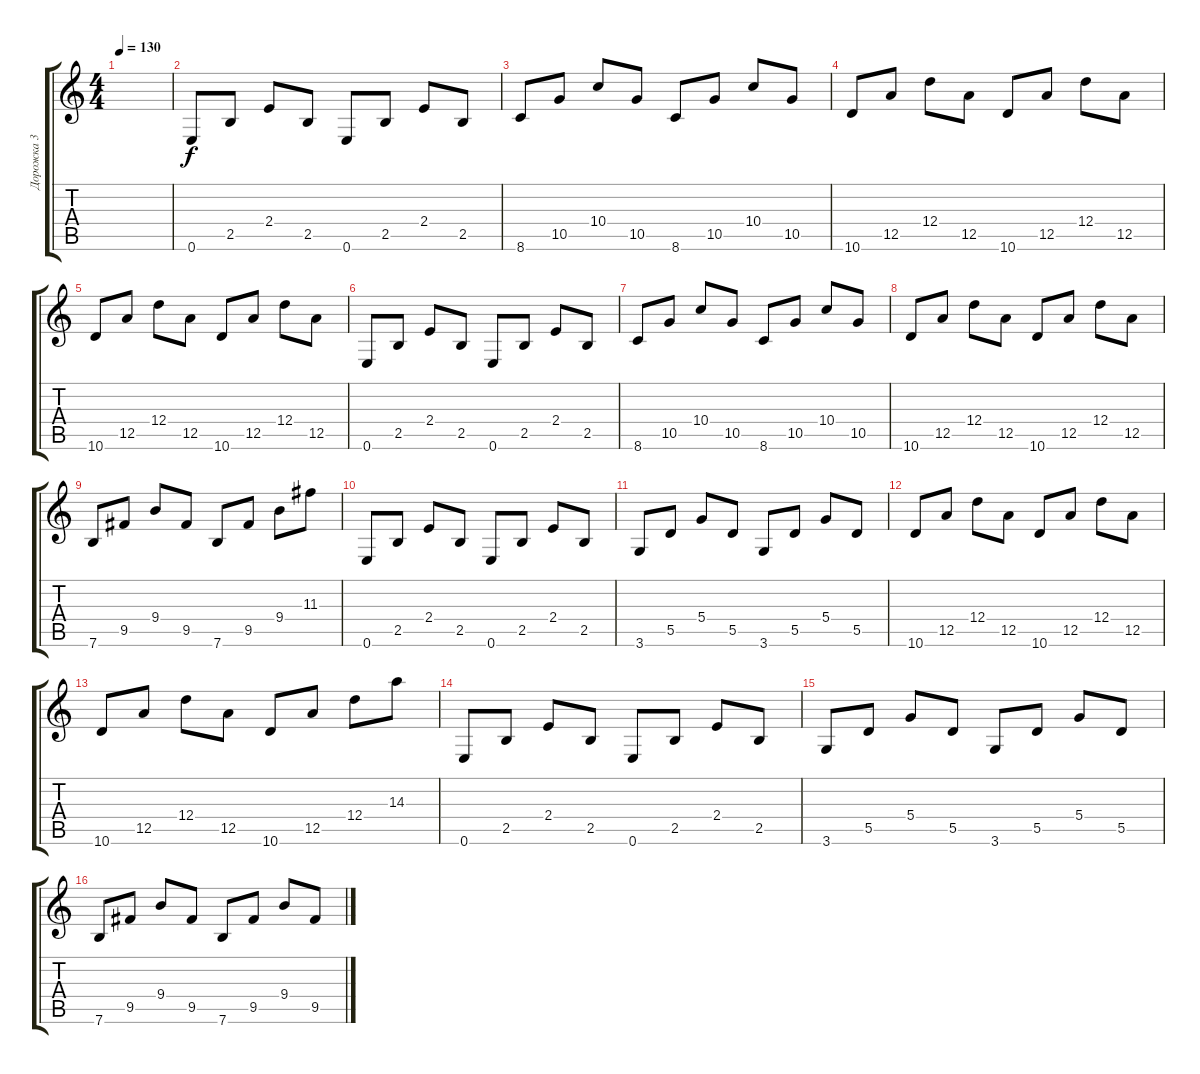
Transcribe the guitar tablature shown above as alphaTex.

\track ("Дорожка 3" "Дорожка 3") {instrument distortionguitar}
\staff {score tabs}
\tuning (E4 B3 G3 D3 A2 E2) {hide}
\ts (4 4)
\tempo 130
\clef g2
\ks c
|
0.6.8 2.5.8 2.4.8 2.5.8 0.6.8 2.5.8 2.4.8 2.5.8 |
8.6.8 10.5.8 10.4.8 10.5.8 8.6.8 10.5.8 10.4.8 10.5.8 |
10.6.8 12.5.8 12.4.8 12.5.8 10.6.8 12.5.8 12.4.8 12.5.8 |
10.6.8 12.5.8 12.4.8 12.5.8 10.6.8 12.5.8 12.4.8 12.5.8 |
0.6.8 2.5.8 2.4.8 2.5.8 0.6.8 2.5.8 2.4.8 2.5.8 |
8.6.8 10.5.8 10.4.8 10.5.8 8.6.8 10.5.8 10.4.8 10.5.8 |
10.6.8 12.5.8 12.4.8 12.5.8 10.6.8 12.5.8 12.4.8 12.5.8 |
7.6.8 9.5.8 9.4.8 9.5.8 7.6.8 9.5.8 9.4.8 11.3.8 |
0.6.8 2.5.8 2.4.8 2.5.8 0.6.8 2.5.8 2.4.8 2.5.8 |
3.6.8 5.5.8 5.4.8 5.5.8 3.6.8 5.5.8 5.4.8 5.5.8 |
10.6.8 12.5.8 12.4.8 12.5.8 10.6.8 12.5.8 12.4.8 12.5.8 |
10.6.8 12.5.8 12.4.8 12.5.8 10.6.8 12.5.8 12.4.8 14.3.8 |
0.6.8 2.5.8 2.4.8 2.5.8 0.6.8 2.5.8 2.4.8 2.5.8 |
3.6.8 5.5.8 5.4.8 5.5.8 3.6.8 5.5.8 5.4.8 5.5.8 |
7.6.8 9.5.8 9.4.8 9.5.8 7.6.8 9.5.8 9.4.8 9.5.8
